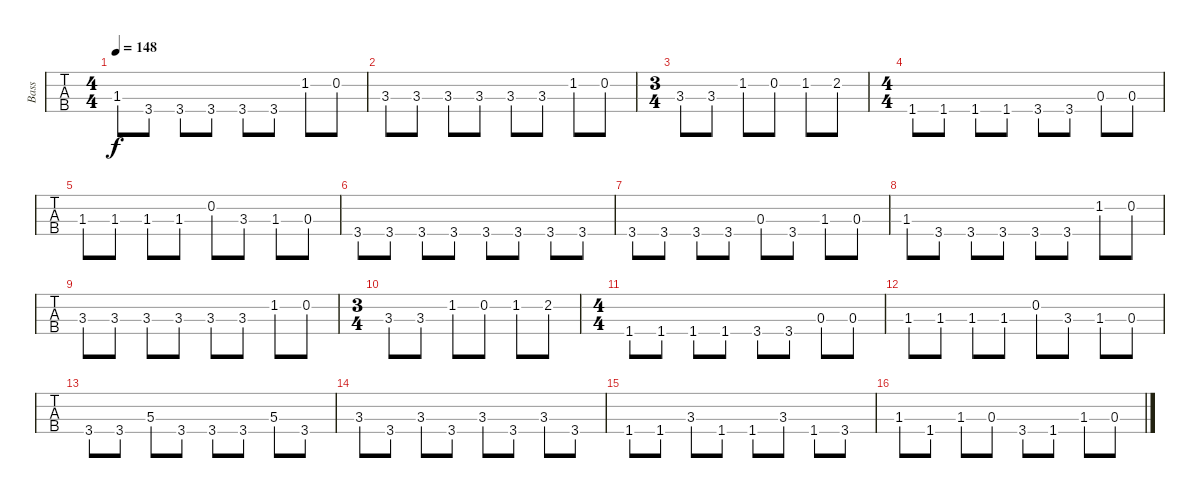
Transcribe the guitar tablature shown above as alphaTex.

\track ("Bass" "Bass") {instrument electricbassfinger}
\staff {tabs}
\tuning (G2 D2 A1 E1) {hide}
\ts (4 4)
\tempo 148
\clef f4
\ks c
1.3.8{dy f} 3.4.8 3.4.8 3.4.8 3.4.8 3.4.8 1.2.8 0.2.8 |
3.3.8 3.3.8 3.3.8 3.3.8 3.3.8 3.3.8 1.2.8 0.2.8 |
\ts (3 4)
3.3.8 3.3.8 1.2.8 0.2.8 1.2.8 2.2.8 |
\ts (4 4)
1.4.8 1.4.8 1.4.8 1.4.8 3.4.8 3.4.8 0.3.8 0.3.8 |
1.3.8 1.3.8 1.3.8 1.3.8 0.2.8 3.3.8 1.3.8 0.3.8 |
3.4.8 3.4.8 3.4.8 3.4.8 3.4.8 3.4.8 3.4.8 3.4.8 |
3.4.8 3.4.8 3.4.8 3.4.8 0.3.8 3.4.8 1.3.8 0.3.8 |
1.3.8 3.4.8 3.4.8 3.4.8 3.4.8 3.4.8 1.2.8 0.2.8 |
3.3.8 3.3.8 3.3.8 3.3.8 3.3.8 3.3.8 1.2.8 0.2.8 |
\ts (3 4)
3.3.8 3.3.8 1.2.8 0.2.8 1.2.8 2.2.8 |
\ts (4 4)
1.4.8 1.4.8 1.4.8 1.4.8 3.4.8 3.4.8 0.3.8 0.3.8 |
1.3.8 1.3.8 1.3.8 1.3.8 0.2.8 3.3.8 1.3.8 0.3.8 |
3.4.8 3.4.8 5.3.8 3.4.8 3.4.8 3.4.8 5.3.8 3.4.8 |
3.3.8 3.4.8 3.3.8 3.4.8 3.3.8 3.4.8 3.3.8 3.4.8 |
1.4.8 1.4.8 3.3.8 1.4.8 1.4.8 3.3.8 1.4.8 3.4.8 |
1.3.8 1.4.8 1.3.8 0.3.8 3.4.8 1.4.8 1.3.8 0.3.8
